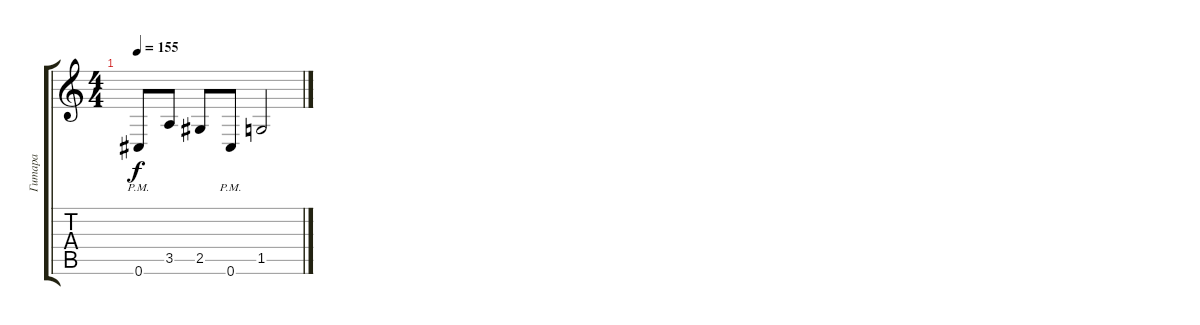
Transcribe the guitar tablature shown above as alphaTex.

\track ("Гитара" "Гитара") {instrument distortionguitar}
\staff {score tabs}
\tuning (Db4 Ab3 E3 B2 Gb2 Db2) {hide}
\ts (4 4)
\tempo 155
\clef g2
\ks c
0.6{pm}.8{dy f} 3.5.8 2.5.8 0.6{pm}.8 1.5.2
